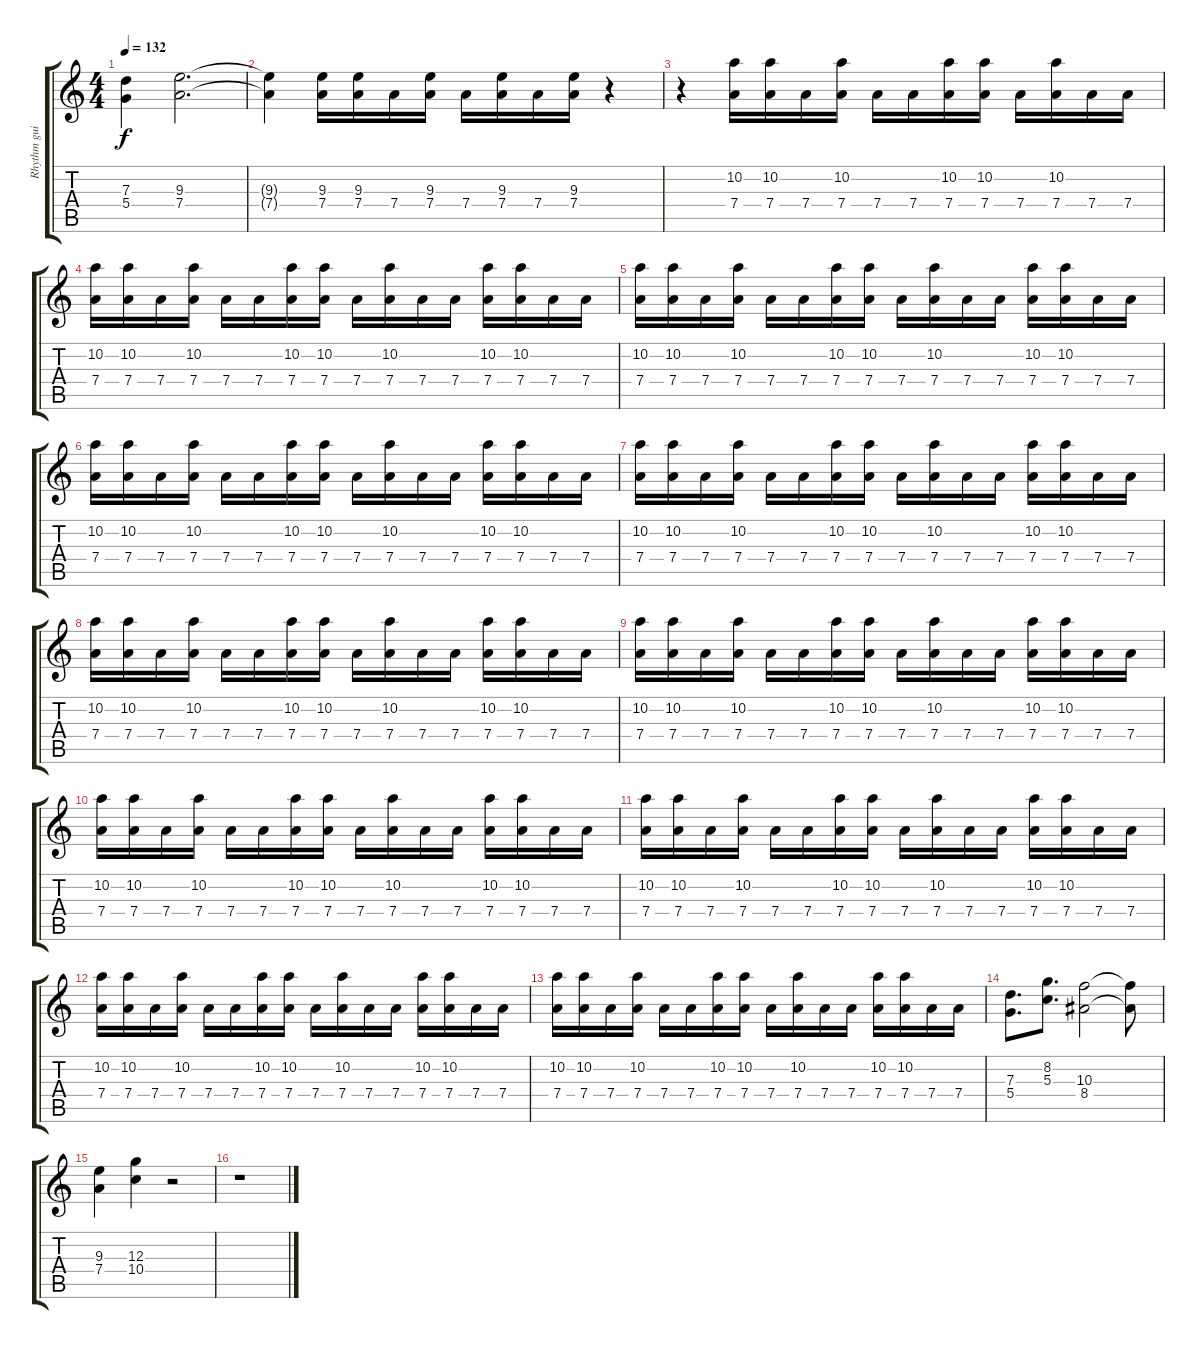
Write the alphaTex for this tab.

\track ("Rhythm guitar" "Rhythm gui") {instrument overdrivenguitar}
\staff {score tabs}
\tuning (E4 B3 G3 D3 A2 E2) {hide}
\ts (4 4)
\tempo 132
\clef g2
\ks c
(7.3{t} 5.4{t}).4{dy f} (9.3 7.4).2{d} |
(9.3{t} 7.4{t}).4 (9.3 7.4).16 (9.3 7.4).16 7.4.16 (9.3 7.4).16 7.4.16 (9.3 7.4).16 7.4.16 (9.3 7.4).16 r.4 |
r.4 (10.2 7.4).16 (10.2 7.4).16 7.4.16 (10.2 7.4).16 7.4.16 7.4.16 (10.2 7.4).16 (10.2 7.4).16 7.4.16 (10.2 7.4).16 7.4.16 7.4.16 |
(10.2 7.4).16 (10.2 7.4).16 7.4.16 (10.2 7.4).16 7.4.16 7.4.16 (10.2 7.4).16 (10.2 7.4).16 7.4.16 (10.2 7.4).16 7.4.16 7.4.16 (10.2 7.4).16 (10.2 7.4).16 7.4.16 7.4.16 |
(10.2 7.4).16 (10.2 7.4).16 7.4.16 (10.2 7.4).16 7.4.16 7.4.16 (10.2 7.4).16 (10.2 7.4).16 7.4.16 (10.2 7.4).16 7.4.16 7.4.16 (10.2 7.4).16 (10.2 7.4).16 7.4.16 7.4.16 |
(10.2 7.4).16 (10.2 7.4).16 7.4.16 (10.2 7.4).16 7.4.16 7.4.16 (10.2 7.4).16 (10.2 7.4).16 7.4.16 (10.2 7.4).16 7.4.16 7.4.16 (10.2 7.4).16 (10.2 7.4).16 7.4.16 7.4.16 |
(10.2 7.4).16 (10.2 7.4).16 7.4.16 (10.2 7.4).16 7.4.16 7.4.16 (10.2 7.4).16 (10.2 7.4).16 7.4.16 (10.2 7.4).16 7.4.16 7.4.16 (10.2 7.4).16 (10.2 7.4).16 7.4.16 7.4.16 |
(10.2 7.4).16 (10.2 7.4).16 7.4.16 (10.2 7.4).16 7.4.16 7.4.16 (10.2 7.4).16 (10.2 7.4).16 7.4.16 (10.2 7.4).16 7.4.16 7.4.16 (10.2 7.4).16 (10.2 7.4).16 7.4.16 7.4.16 |
(10.2 7.4).16 (10.2 7.4).16 7.4.16 (10.2 7.4).16 7.4.16 7.4.16 (10.2 7.4).16 (10.2 7.4).16 7.4.16 (10.2 7.4).16 7.4.16 7.4.16 (10.2 7.4).16 (10.2 7.4).16 7.4.16 7.4.16 |
(10.2 7.4).16 (10.2 7.4).16 7.4.16 (10.2 7.4).16 7.4.16 7.4.16 (10.2 7.4).16 (10.2 7.4).16 7.4.16 (10.2 7.4).16 7.4.16 7.4.16 (10.2 7.4).16 (10.2 7.4).16 7.4.16 7.4.16 |
(10.2 7.4).16 (10.2 7.4).16 7.4.16 (10.2 7.4).16 7.4.16 7.4.16 (10.2 7.4).16 (10.2 7.4).16 7.4.16 (10.2 7.4).16 7.4.16 7.4.16 (10.2 7.4).16 (10.2 7.4).16 7.4.16 7.4.16 |
(10.2 7.4).16 (10.2 7.4).16 7.4.16 (10.2 7.4).16 7.4.16 7.4.16 (10.2 7.4).16 (10.2 7.4).16 7.4.16 (10.2 7.4).16 7.4.16 7.4.16 (10.2 7.4).16 (10.2 7.4).16 7.4.16 7.4.16 |
(10.2 7.4).16 (10.2 7.4).16 7.4.16 (10.2 7.4).16 7.4.16 7.4.16 (10.2 7.4).16 (10.2 7.4).16 7.4.16 (10.2 7.4).16 7.4.16 7.4.16 (10.2 7.4).16 (10.2 7.4).16 7.4.16 7.4.16 |
(7.3 5.4).8{d} (8.2 5.3).8{d} (10.3 8.4).2 (10.3{t} 8.4{t}).8 |
(9.3 7.4).4 (12.3 10.4).4 r.2 |
r.1
